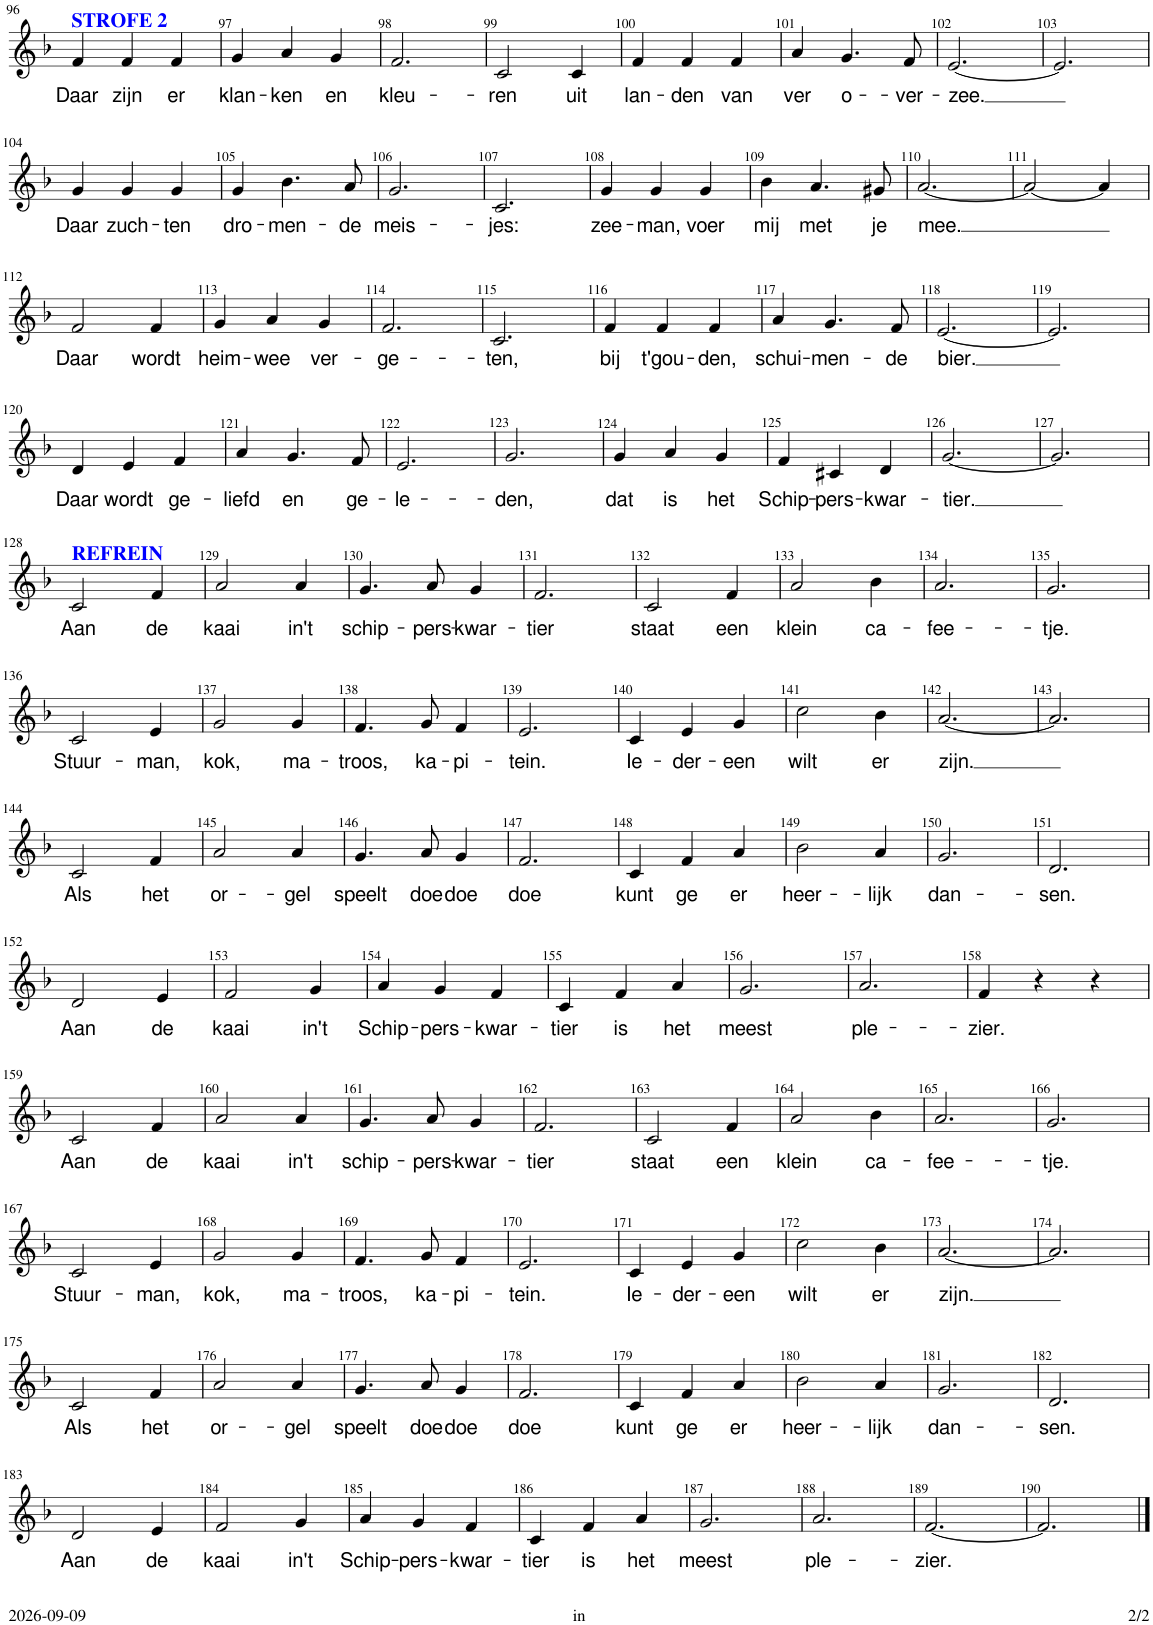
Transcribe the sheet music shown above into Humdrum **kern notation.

**kern	**text
*part1	*part1
*staff1	*staff1
*I"Stem	*
!!LO:PB:g=z
*clefG2	*
*k[b-]	*
*M3/4	*
=96	=96
!LO:TX:a:B:color=#0000FF:t=STROFE 2	!
!	!LO:LY:b
4f/	Daar
!	!LO:LY:b
4f/	zijn
!	!LO:LY:b
4f/	er
=97	=97
!	!LO:LY:b
4g/	klan-
!	!LO:LY:b
4a/	-ken
!	!LO:LY:b
4g/	en
=98	=98
!	!LO:LY:b
2.f/	kleu-
=99	=99
!	!LO:LY:b
2c/	-ren
!	!LO:LY:b
4c/	uit
=100	=100
!	!LO:LY:b
4f/	lan-
!	!LO:LY:b
4f/	-den
!	!LO:LY:b
4f/	van
=101	=101
!	!LO:LY:b
4a/	ver
!	!LO:LY:b
4.g/	o-
!	!LO:LY:b
8f/	-ver-
=102	=102
!	!LO:LY:b
[2.e/	-zee.
=103	=103
2.e/]	.
!!LO:LB:g=z
=104	=104
!	!LO:LY:b
4g/	Daar
!	!LO:LY:b
4g/	zuch-
!	!LO:LY:b
4g/	-ten
=105	=105
!	!LO:LY:b
4g/	dro-
!	!LO:LY:b
4.b-\	-men-
!	!LO:LY:b
8a/	-de
=106	=106
!	!LO:LY:b
2.g/	meis-
=107	=107
!	!LO:LY:b
2.c/	-jes:
=108	=108
!	!LO:LY:b
4g/	zee-
!	!LO:LY:b
4g/	-man,
!	!LO:LY:b
4g/	voer
=109	=109
!	!LO:LY:b
4b-\	mij
!	!LO:LY:b
4.a/	met
!	!LO:LY:b
8g#X/	je
=110	=110
!	!LO:LY:b
[2.a/	mee.
=111	=111
2a/_	.
4a/]	.
!!LO:LB:g=z
=112	=112
!	!LO:LY:b
2f/	Daar
!	!LO:LY:b
4f/	wordt
=113	=113
!	!LO:LY:b
4g/	heim-
!	!LO:LY:b
4a/	-wee
!	!LO:LY:b
4g/	ver-
=114	=114
!	!LO:LY:b
2.f/	-ge-
=115	=115
!	!LO:LY:b
2.c/	-ten,
=116	=116
!	!LO:LY:b
4f/	bij
!	!LO:LY:b
4f/	t'gou-
!	!LO:LY:b
4f/	-den,
=117	=117
!	!LO:LY:b
4a/	schui-
!	!LO:LY:b
4.g/	-men-
!	!LO:LY:b
8f/	-de
=118	=118
!	!LO:LY:b
[2.e/	bier.
=119	=119
2.e/]	.
!!LO:LB:g=z
=120	=120
!	!LO:LY:b
4d/	Daar
!	!LO:LY:b
4e/	wordt
!	!LO:LY:b
4f/	ge-
=121	=121
!	!LO:LY:b
4a/	-liefd
!	!LO:LY:b
4.g/	en
!	!LO:LY:b
8f/	ge-
=122	=122
!	!LO:LY:b
2.e/	-le-
=123	=123
!	!LO:LY:b
2.g/	-den,
=124	=124
!	!LO:LY:b
4g/	dat
!	!LO:LY:b
4a/	is
!	!LO:LY:b
4g/	het
=125	=125
!	!LO:LY:b
4f/	Schip-
!	!LO:LY:b
4c#X/	-pers-
!	!LO:LY:b
4d/	-kwar-
=126	=126
!	!LO:LY:b
[2.g/	-tier.
=127	=127
2.g/]	.
!!LO:LB:g=z
=128	=128
!LO:TX:a:B:color=#0000FF:t=REFREIN	!
!	!LO:LY:b
2c/	Aan
!	!LO:LY:b
4f/	de
=129	=129
!	!LO:LY:b
2a/	kaai
!	!LO:LY:b
4a/	in't
=130	=130
!	!LO:LY:b
4.g/	schip-
!	!LO:LY:b
8a/	-pers-
!	!LO:LY:b
4g/	-kwar-
=131	=131
!	!LO:LY:b
2.f/	-tier
=132	=132
!	!LO:LY:b
2c/	staat
!	!LO:LY:b
4f/	een
=133	=133
!	!LO:LY:b
2a/	klein
!	!LO:LY:b
4b-\	ca-
=134	=134
!	!LO:LY:b
2.a/	-fee-
=135	=135
!	!LO:LY:b
2.g/	-tje.
!!LO:LB:g=z
=136	=136
!	!LO:LY:b
2c/	Stuur-
!	!LO:LY:b
4e/	-man,
=137	=137
!	!LO:LY:b
2g/	kok,
!	!LO:LY:b
4g/	ma-
=138	=138
!	!LO:LY:b
4.f/	-troos,
!	!LO:LY:b
8g/	ka-
!	!LO:LY:b
4f/	-pi-
=139	=139
!	!LO:LY:b
2.e/	-tein.
=140	=140
!	!LO:LY:b
4c/	Ie-
!	!LO:LY:b
4e/	-der-
!	!LO:LY:b
4g/	-een
=141	=141
!	!LO:LY:b
2cc\	wilt
!	!LO:LY:b
4b-\	er
=142	=142
!	!LO:LY:b
[2.a/	zijn.
=143	=143
2.a/]	.
!!LO:LB:g=z
=144	=144
!	!LO:LY:b
2c/	Als
!	!LO:LY:b
4f/	het
=145	=145
!	!LO:LY:b
2a/	or-
!	!LO:LY:b
4a/	-gel
=146	=146
!	!LO:LY:b
4.g/	speelt
!	!LO:LY:b
8a/	doe
!	!LO:LY:b
4g/	doe
=147	=147
!	!LO:LY:b
2.f/	doe
=148	=148
!	!LO:LY:b
4c/	kunt
!	!LO:LY:b
4f/	ge
!	!LO:LY:b
4a/	er
=149	=149
!	!LO:LY:b
2b-\	heer-
!	!LO:LY:b
4a/	-lijk
=150	=150
!	!LO:LY:b
2.g/	dan-
=151	=151
!	!LO:LY:b
2.d/	-sen.
!!LO:LB:g=z
=152	=152
!	!LO:LY:b
2d/	Aan
!	!LO:LY:b
4e/	de
=153	=153
!	!LO:LY:b
2f/	kaai
!	!LO:LY:b
4g/	in't
=154	=154
!	!LO:LY:b
4a/	Schip-
!	!LO:LY:b
4g/	-pers-
!	!LO:LY:b
4f/	-kwar-
=155	=155
!	!LO:LY:b
4c/	-tier
!	!LO:LY:b
4f/	is
!	!LO:LY:b
4a/	het
=156	=156
!	!LO:LY:b
2.g/	meest
=157	=157
!	!LO:LY:b
2.a/	ple-
=158	=158
!	!LO:LY:b
4f/	-zier.
4r	.
4r	.
!!LO:LB:g=z
=159	=159
!	!LO:LY:b
2c/	Aan
!	!LO:LY:b
4f/	de
=160	=160
!	!LO:LY:b
2a/	kaai
!	!LO:LY:b
4a/	in't
=161	=161
!	!LO:LY:b
4.g/	schip-
!	!LO:LY:b
8a/	-pers-
!	!LO:LY:b
4g/	-kwar-
=162	=162
!	!LO:LY:b
2.f/	-tier
=163	=163
!	!LO:LY:b
2c/	staat
!	!LO:LY:b
4f/	een
=164	=164
!	!LO:LY:b
2a/	klein
!	!LO:LY:b
4b-\	ca-
=165	=165
!	!LO:LY:b
2.a/	-fee-
=166	=166
!	!LO:LY:b
2.g/	-tje.
!!LO:LB:g=z
=167	=167
!	!LO:LY:b
2c/	Stuur-
!	!LO:LY:b
4e/	-man,
=168	=168
!	!LO:LY:b
2g/	kok,
!	!LO:LY:b
4g/	ma-
=169	=169
!	!LO:LY:b
4.f/	-troos,
!	!LO:LY:b
8g/	ka-
!	!LO:LY:b
4f/	-pi-
=170	=170
!	!LO:LY:b
2.e/	-tein.
=171	=171
!	!LO:LY:b
4c/	Ie-
!	!LO:LY:b
4e/	-der-
!	!LO:LY:b
4g/	-een
=172	=172
!	!LO:LY:b
2cc\	wilt
!	!LO:LY:b
4b-\	er
=173	=173
!	!LO:LY:b
[2.a/	zijn.
=174	=174
2.a/]	.
!!LO:LB:g=z
=175	=175
!	!LO:LY:b
2c/	Als
!	!LO:LY:b
4f/	het
=176	=176
!	!LO:LY:b
2a/	or-
!	!LO:LY:b
4a/	-gel
=177	=177
!	!LO:LY:b
4.g/	speelt
!	!LO:LY:b
8a/	doe
!	!LO:LY:b
4g/	doe
=178	=178
!	!LO:LY:b
2.f/	doe
=179	=179
!	!LO:LY:b
4c/	kunt
!	!LO:LY:b
4f/	ge
!	!LO:LY:b
4a/	er
=180	=180
!	!LO:LY:b
2b-\	heer-
!	!LO:LY:b
4a/	-lijk
=181	=181
!	!LO:LY:b
2.g/	dan-
=182	=182
!	!LO:LY:b
2.d/	-sen.
!!LO:LB:g=z
=183	=183
!	!LO:LY:b
2d/	Aan
!	!LO:LY:b
4e/	de
=184	=184
!	!LO:LY:b
2f/	kaai
!	!LO:LY:b
4g/	in't
=185	=185
!	!LO:LY:b
4a/	Schip-
!	!LO:LY:b
4g/	-pers-
!	!LO:LY:b
4f/	-kwar-
=186	=186
!	!LO:LY:b
4c/	-tier
!	!LO:LY:b
4f/	is
!	!LO:LY:b
4a/	het
=187	=187
!	!LO:LY:b
2.g/	meest
=188	=188
!	!LO:LY:b
2.a/	ple-
=189	=189
!	!LO:LY:b
[2.f/	-zier.
=190	=190
2.f/]	.
==	==
*-	*-
